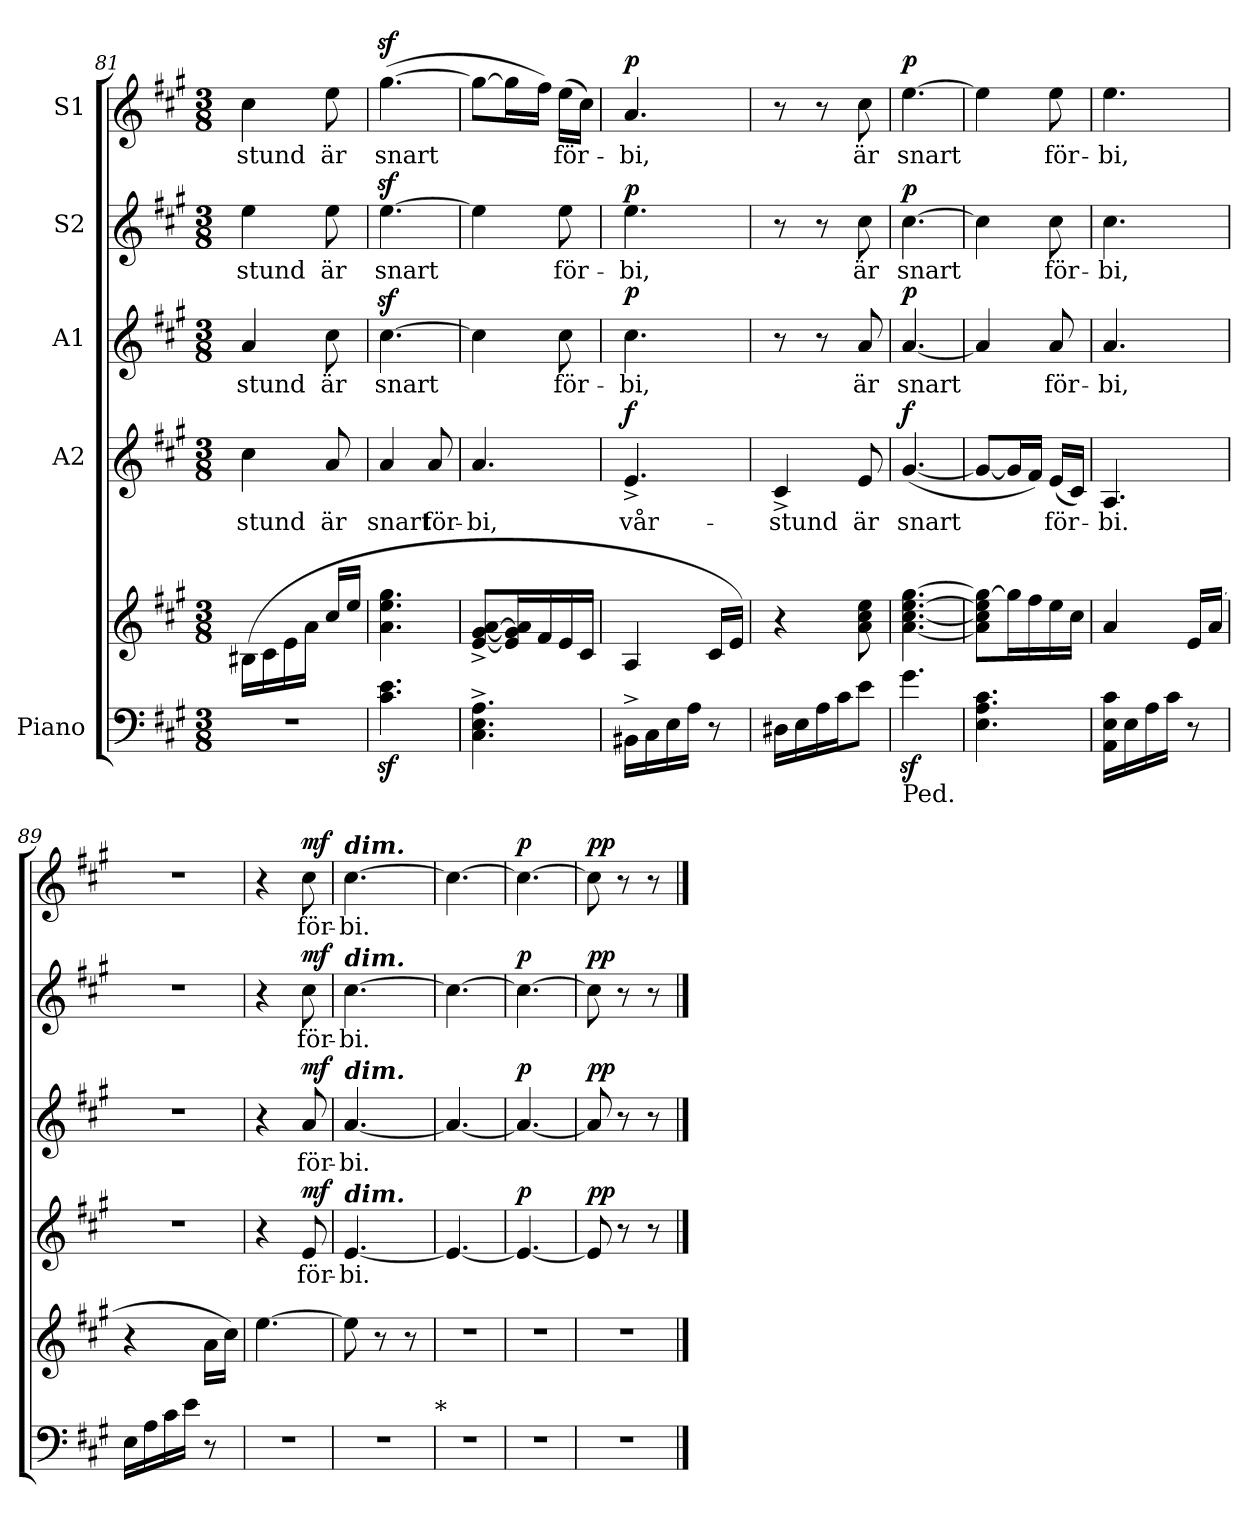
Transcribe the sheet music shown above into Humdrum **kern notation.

**kern	**kern	**kern	**text	**dynam	**kern	**text	**dynam	**kern	**text	**dynam	**kern	**text	**dynam
*part5	*part5	*part4	*part4	*part4	*part3	*part3	*part3	*part2	*part2	*part2	*part1	*part1	*part1
*staff6	*staff5	*staff4	*staff4	*staff4	*staff3	*staff3	*staff3	*staff2	*staff2	*staff2	*staff1	*staff1	*staff1
*I"Piano	*	*I"A2	*	*	*I"A1	*	*	*I"S2	*	*	*I"S1	*	*
*clefF4	*clefG2	*clefG2	*	*	*clefG2	*	*	*clefG2	*	*	*clefG2	*	*
*k[f#c#g#]	*k[f#c#g#]	*k[f#c#g#]	*	*	*k[f#c#g#]	*	*	*k[f#c#g#]	*	*	*k[f#c#g#]	*	*
*A:	*A:	*A:	*	*	*A:	*	*	*A:	*	*	*A:	*	*
*M3/8	*M3/8	*M3/8	*	*	*M3/8	*	*	*M3/8	*	*	*M3/8	*	*
=81	=81	=81	=81	=81	=81	=81	=81	=81	=81	=81	=81	=81	=81
*	*^	*	*	*	*	*	*	*	*	*	*	*	*
!	!	!	!	!LO:LY:b	!	!	!LO:LY:b	!	!	!LO:LY:b	!	!	!LO:LY:b	!
4.r	4ryy	(<16B#X\LL	4cc#\	-stund	.	4a/	-stund	.	4ee\	-stund	.	4cc#\	-stund	.
.	.	16c#i\	.	.	.	.	.	.	.	.	.	.	.	.
.	.	16e\	.	.	.	.	.	.	.	.	.	.	.	.
.	.	16a\JJ	.	.	.	.	.	.	.	.	.	.	.	.
!	!	!	!	!LO:LY:b	!	!	!LO:LY:b	!	!	!LO:LY:b	!	!	!LO:LY:b	!
.	16cc#/LL	8ryy	8a/	är	.	8cc#\	är	.	8ee\	är	.	8ee\	är	.
.	16ee/JJ	.	.	.	.	.	.	.	.	.	.	.	.	.
*	*v	*v	*	*	*	*	*	*	*	*	*	*	*	*
!!LO:PB:g=z
=82	=82	=82	=82	=82	=82	=82	=82	=82	=82	=82	=82	=82	=82
!	!	!	!LO:LY:b	!	!	!LO:LY:b	!	!	!LO:LY:b	!	!	!LO:LY:b	!
4.c#\z> 4.e\z>	4.a\ 4.ee\ 4.gg#\	4a/	snart	.	[4.cc#z>\	snart	.	[4.eez>\	snart	.	(>[4.gg#z>\	snart	.
!	!	!	!LO:LY:b	!	!	!	!	!	!	!	!	!	!
.	.	8a/	för-	.	.	.	.	.	.	.	.	.	.
=83	=83	=83	=83	=83	=83	=83	=83	=83	=83	=83	=83	=83	=83
!	!	!	!LO:LY:b	!	!	!	!	!	!	!	!	!	!
4.C#\^> 4.E\^> 4.A\^>	[8e/^< [8g#/^< [8a/^<L	4.a/	-bi,	.	4cc#\]	.	.	4ee\]	.	.	8gg#\L_	.	.
.	16e/] 16g#/] 16a/]L	.	.	.	.	.	.	.	.	.	16gg#\L]	.	.
.	16f#/	.	.	.	.	.	.	.	.	.	16ff#\JJ)	.	.
!	!	!	!	!	!	!LO:LY:b	!	!	!LO:LY:b	!	!	!LO:LY:b	!
.	16e/	.	.	.	8cc#\	för-	.	8ee\	för-	.	(>16ee\LL	för-	.
.	16c#/JJ	.	.	.	.	.	.	.	.	.	16cc#\JJ)	.	.
=84	=84	=84	=84	=84	=84	=84	=84	=84	=84	=84	=84	=84	=84
!	!	!	!LO:LY:b	!LO:DY:a	!	!LO:LY:b	!LO:DY:a	!	!LO:LY:b	!LO:DY:a	!	!LO:LY:b	!LO:DY:a
16BB#X^>\LL	4A/	4.e^>/	vår-	f	4.cc#\	-bi,	p	4.ee\	-bi,	p	4.a/	-bi,	p
16C#\	.	.	.	.	.	.	.	.	.	.	.	.	.
16E\	.	.	.	.	.	.	.	.	.	.	.	.	.
16A\JJ	.	.	.	.	.	.	.	.	.	.	.	.	.
8r	16c#/LL	.	.	.	.	.	.	.	.	.	.	.	.
.	16e/JJ)	.	.	.	.	.	.	.	.	.	.	.	.
=85	=85	=85	=85	=85	=85	=85	=85	=85	=85	=85	=85	=85	=85
!	!	!	!LO:LY:b	!	!	!	!	!	!	!	!	!	!
16D#X\LL	4r	4c#^>/	-stund	.	8r	.	.	8r	.	.	8r	.	.
16E\	.	.	.	.	.	.	.	.	.	.	.	.	.
16A\	.	.	.	.	8r	.	.	8r	.	.	8r	.	.
16c#\J	.	.	.	.	.	.	.	.	.	.	.	.	.
!	!	!	!LO:LY:b	!	!	!LO:LY:b	!	!	!LO:LY:b	!	!	!LO:LY:b	!
8e\J	8a\ 8cc#\ 8ee\	8e/	är	.	8a/	är	.	8cc#\	är	.	8cc#\	är	.
=86	=86	=86	=86	=86	=86	=86	=86	=86	=86	=86	=86	=86	=86
!LO:TX:b:t=Ped.	!	!	!	!	!	!	!	!	!	!	!	!	!
!	!	!	!LO:LY:b	!LO:DY:a	!	!LO:LY:b	!LO:DY:a	!	!LO:LY:b	!LO:DY:a	!	!LO:LY:b	!LO:DY:a
4.g#z>\	[4.a\ [4.cc#\ [4.ee\ [4.gg#\	(<[4.g#/	snart	f	[4.a/	snart	p	[4.cc#\	snart	p	[4.ee\	snart	p
=87	=87	=87	=87	=87	=87	=87	=87	=87	=87	=87	=87	=87	=87
4.E\ 4.A\ 4.c#\	8a\] 8cc#\] 8ee\] 8gg#\_L	8g#/L_	.	.	4a/]	.	.	4cc#\]	.	.	4ee\]	.	.
.	16gg#\L]	16g#/L]	.	.	.	.	.	.	.	.	.	.	.
.	16ff#\	16f#/JJ)	.	.	.	.	.	.	.	.	.	.	.
!	!	!	!LO:LY:b	!	!	!LO:LY:b	!	!	!LO:LY:b	!	!	!LO:LY:b	!
.	16ee\	(<16e/LL	för-	.	8a/	för-	.	8cc#\	för-	.	8ee\	för-	.
.	16cc#\JJ	16c#/JJ)	.	.	.	.	.	.	.	.	.	.	.
=88	=88	=88	=88	=88	=88	=88	=88	=88	=88	=88	=88	=88	=88
!	!	!	!LO:LY:b	!	!	!LO:LY:b	!	!	!LO:LY:b	!	!	!LO:LY:b	!
(>16AA\ 16E\ 16c#\LL	4a/	4.A/	-bi.	.	4.a/	-bi,	.	4.cc#\	-bi,	.	4.ee\	-bi,	.
16E\	.	.	.	.	.	.	.	.	.	.	.	.	.
16A\	.	.	.	.	.	.	.	.	.	.	.	.	.
16c#\JJ	.	.	.	.	.	.	.	.	.	.	.	.	.
8r	16e/LL	.	.	.	.	.	.	.	.	.	.	.	.
.	(16a/JJ	.	.	.	.	.	.	.	.	.	.	.	.
!!LO:LB:g=z
=89	=89	=89	=89	=89	=89	=89	=89	=89	=89	=89	=89	=89	=89
16E\LL	4r	4.r	.	.	4.r	.	.	4.r	.	.	4.r	.	.
16A\	.	.	.	.	.	.	.	.	.	.	.	.	.
16c#\	.	.	.	.	.	.	.	.	.	.	.	.	.
16e\JJ	.	.	.	.	.	.	.	.	.	.	.	.	.
8r	16a\LL	.	.	.	.	.	.	.	.	.	.	.	.
.	16cc#\JJ)	.	.	.	.	.	.	.	.	.	.	.	.
=90	=90	=90	=90	=90	=90	=90	=90	=90	=90	=90	=90	=90	=90
4.r	[4.ee\	4r	.	.	4r	.	.	4r	.	.	4r	.	.
!	!	!	!LO:LY:b	!LO:DY:a	!	!LO:LY:b	!LO:DY:a	!	!LO:LY:b	!LO:DY:a	!	!LO:LY:b	!LO:DY:a
.	.	8e/	för-	mf	8a/	för-	mf	8cc#\	för-	mf	8cc#\	för-	mf
=91	=91	=91	=91	=91	=91	=91	=91	=91	=91	=91	=91	=91	=91
!	!	!	!	!	!	!	!	!	!	!	!LO:TX:a:Bi:t=dim.	!	!
!	!	!	!	!	!	!	!	!LO:TX:a:Bi:t=dim.	!	!	!	!	!
!	!	!	!	!	!LO:TX:a:Bi:t=dim.	!	!	!	!	!	!	!	!
!	!	!LO:TX:a:Bi:t=dim.	!	!	!	!	!	!	!	!	!	!	!
!	!	!	!LO:LY:b	!	!	!LO:LY:b	!	!	!LO:LY:b	!	!	!LO:LY:b	!
4.r	8ee\]	[4.e/	-bi.	.	[4.a/	-bi.	.	[4.cc#\	-bi.	.	[4.cc#\	-bi.	.
.	8r	.	.	.	.	.	.	.	.	.	.	.	.
.	8r	.	.	.	.	.	.	.	.	.	.	.	.
!LO:TX:a:t=*	!	!	!	!	!	!	!	!	!	!	!	!	!
=92	=92	=92	=92	=92	=92	=92	=92	=92	=92	=92	=92	=92	=92
4.r	4.r	4.e/_	.	.	4.a/_	.	.	4.cc#\_	.	.	4.cc#\_	.	.
=93	=93	=93	=93	=93	=93	=93	=93	=93	=93	=93	=93	=93	=93
!	!	!	!	!LO:DY:a	!	!	!LO:DY:a	!	!	!LO:DY:a	!	!	!LO:DY:a
4.r	4.r	4.e/_	.	p	4.a/_	.	p	4.cc#\_	.	p	4.cc#\_	.	p
=94	=94	=94	=94	=94	=94	=94	=94	=94	=94	=94	=94	=94	=94
!	!	!	!	!LO:DY:a	!	!	!LO:DY:a	!	!	!LO:DY:a	!	!	!LO:DY:a
4.r	4.r	8e/]	.	pp	8a/]	.	pp	8cc#\]	.	pp	8cc#\]	.	pp
.	.	8r	.	.	8r	.	.	8r	.	.	8r	.	.
.	.	8r	.	.	8r	.	.	8r	.	.	8r	.	.
==	==	==	==	==	==	==	==	==	==	==	==	==	==
*-	*-	*-	*-	*-	*-	*-	*-	*-	*-	*-	*-	*-	*-
